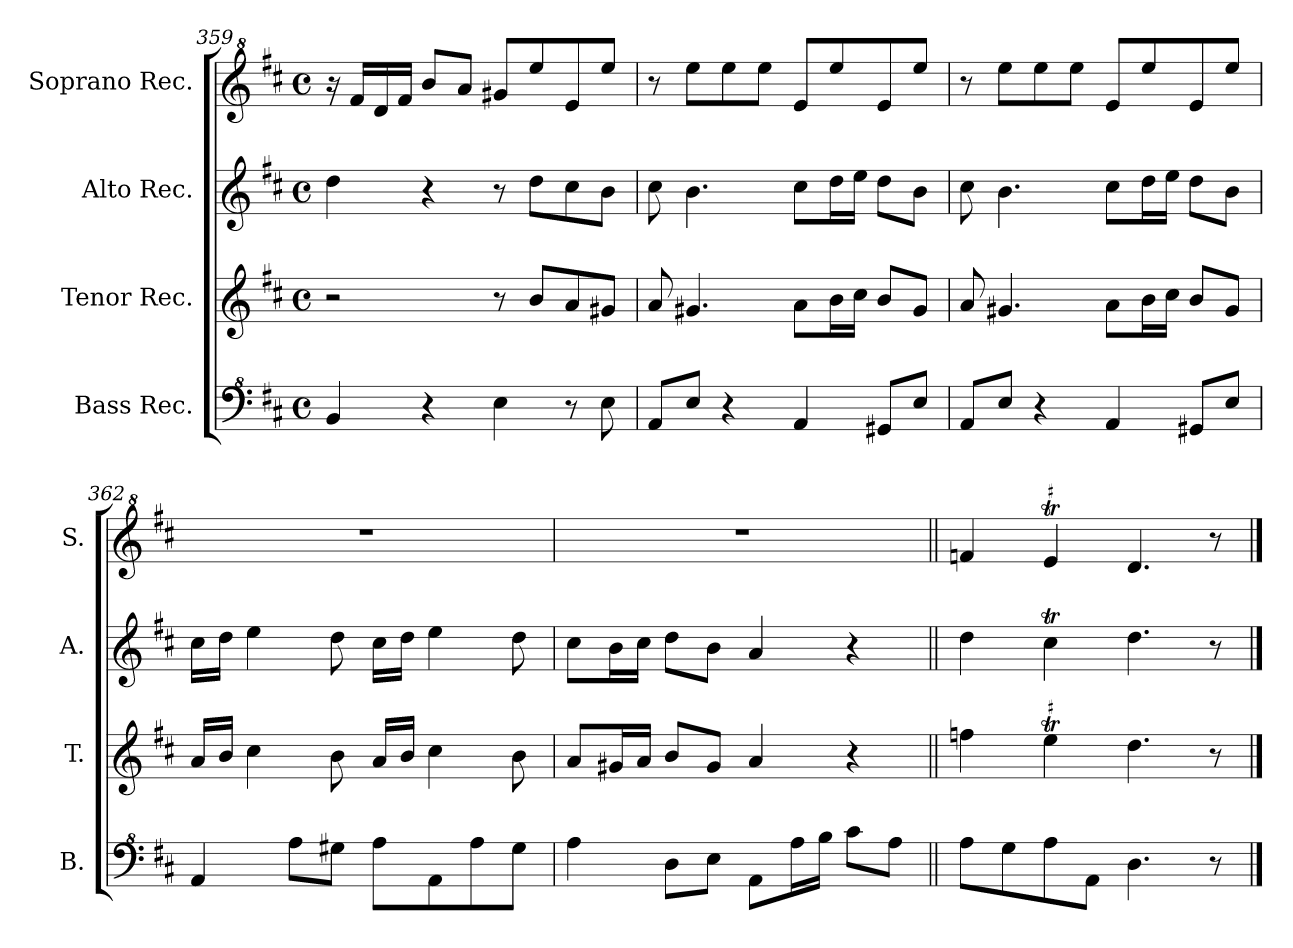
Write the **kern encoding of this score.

**kern	**kern	**kern	**kern
*part4	*part3	*part2	*part1
*staff4	*staff3	*staff2	*staff1
*I"Bass Rec.	*I"Tenor Rec.	*I"Alto Rec.	*I"Soprano Rec.
*I'B.	*I'T.	*I'A.	*I'S.
*clefF^4	*clefG2	*clefG2	*clefG^2
*k[f#c#]	*k[f#c#]	*k[f#c#]	*k[f#c#]
*M4/4	*M4/4	*M4/4	*M4/4
*met(c)	*met(c)	*met(c)	*met(c)
=359	=359	=359	=359
4B/	2r	4dd\	16r
.	.	.	16ff#/LL
.	.	.	16dd/
.	.	.	16ff#/JJ
4r	.	4r	8bb/L
.	.	.	8aa/J
4e\	8r	8r	8gg#X/L
.	8b/L	8dd\L	8eee/
8r	8a/	8cc#\	8ee/
8e\	8g#X/J	8b\J	8eee/J
=360	=360	=360	=360
8A/L	8a/	8cc#\	8r
8e/J	4.g#X/	4.b\	8eee\L
4r	.	.	8eee\
.	.	.	8eee\J
4A/	8a\L	8cc#\L	8ee/L
.	16b\L	16dd\L	8eee/
.	16cc#\JJ	16ee\JJ	.
8G#X/L	8b/L	8dd\L	8ee/
8e/J	8g#/J	8b\J	8eee/J
=361	=361	=361	=361
8A/L	8a/	8cc#\	8r
8e/J	4.g#X/	4.b\	8eee\L
4r	.	.	8eee\
.	.	.	8eee\J
4A/	8a\L	8cc#\L	8ee/L
.	16b\L	16dd\L	8eee/
.	16cc#\JJ	16ee\JJ	.
8G#X/L	8b/L	8dd\L	8ee/
8e/J	8g#/J	8b\J	8eee/J
=362	=362	=362	=362
4A/	16a/LL	16cc#\LL	1r
.	16b/JJ	16dd\JJ	.
.	4cc#\	4ee\	.
8a\L	.	.	.
8g#X\J	8b\	8dd\	.
8a\L	16a/LL	16cc#\LL	.
.	16b/JJ	16dd\JJ	.
8A\	4cc#\	4ee\	.
8a\	.	.	.
8g#\J	8b\	8dd\	.
=363	=363	=363	=363
4a\	8a/L	8cc#\L	1r
.	16g#X/L	16b\L	.
.	16a/JJ	16cc#\JJ	.
8d\L	8b/L	8dd\L	.
8e\J	8g#/J	8b\J	.
8A\L	4a/	4a/	.
16a\L	.	.	.
16b\JJ	.	.	.
8cc#\L	4r	4r	.
8a\J	.	.	.
=364||	=364||	=364||	=364||
8a\L	4ffn\	4dd\	4ffn/
8g\	.	.	.
8a\	4eeT\	4cc#t\	4eeT/
8A\J	.	.	.
4.d\	4.dd\	4.dd\	4.dd/
8r	8r	8r	8r
==	==	==	==
*-	*-	*-	*-
